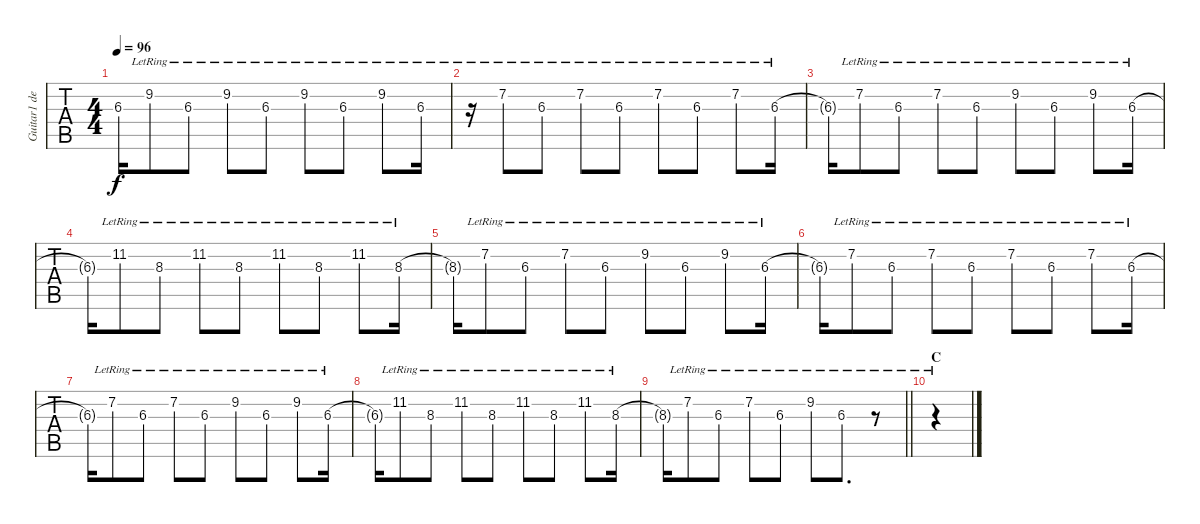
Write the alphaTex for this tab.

\track ("Guitar1 delay" "Guitar1 de") {instrument electricguitarclean}
\staff {tabs}
\tuning (E4 B3 G3 D3 A2 D2) {hide}
\ts (4 4)
\tempo 96
\clef g2
\ks c
6.3{t}.16{dy f} 9.2{lr}.8 6.3{lr}.8 9.2{lr}.8 6.3{lr}.8 9.2{lr}.8 6.3{lr}.8 9.2{lr}.8 6.3{lr}.16 |
r.16 7.2{lr}.8 6.3{lr}.8 7.2{lr}.8 6.3{lr}.8 7.2{lr}.8 6.3{lr}.8 7.2{lr}.8 6.3{lr}.16 |
6.3{t}.16 7.2{lr}.8 6.3{lr}.8 7.2{lr}.8 6.3{lr}.8 9.2{lr}.8 6.3{lr}.8 9.2{lr}.8 6.3{lr}.16 |
6.3{t}.16 11.2{lr}.8 8.3{lr}.8 11.2{lr}.8 8.3{lr}.8 11.2{lr}.8 8.3{lr}.8 11.2{lr}.8 8.3{lr}.16 |
8.3{t}.16 7.2{lr}.8 6.3{lr}.8 7.2{lr}.8 6.3{lr}.8 9.2{lr}.8 6.3{lr}.8 9.2{lr}.8 6.3{lr}.16 |
6.3{t}.16 7.2{lr}.8 6.3{lr}.8 7.2{lr}.8 6.3{lr}.8 7.2{lr}.8 6.3{lr}.8 7.2{lr}.8 6.3{lr}.16 |
6.3{t}.16 7.2{lr}.8 6.3{lr}.8 7.2{lr}.8 6.3{lr}.8 9.2{lr}.8 6.3{lr}.8 9.2{lr}.8 6.3{lr}.16 |
6.3{t}.16 11.2{lr}.8 8.3{lr}.8 11.2{lr}.8 8.3{lr}.8 11.2{lr}.8 8.3{lr}.8 11.2{lr}.8 8.3{lr}.16 |
\barLineRight lightlight
8.3{t}.16 7.2{lr}.8 6.3{lr}.8 7.2{lr}.8 6.3{lr}.8 9.2{lr}.8 6.3{lr}.8{d} r.8 |
\section ("" "C")
